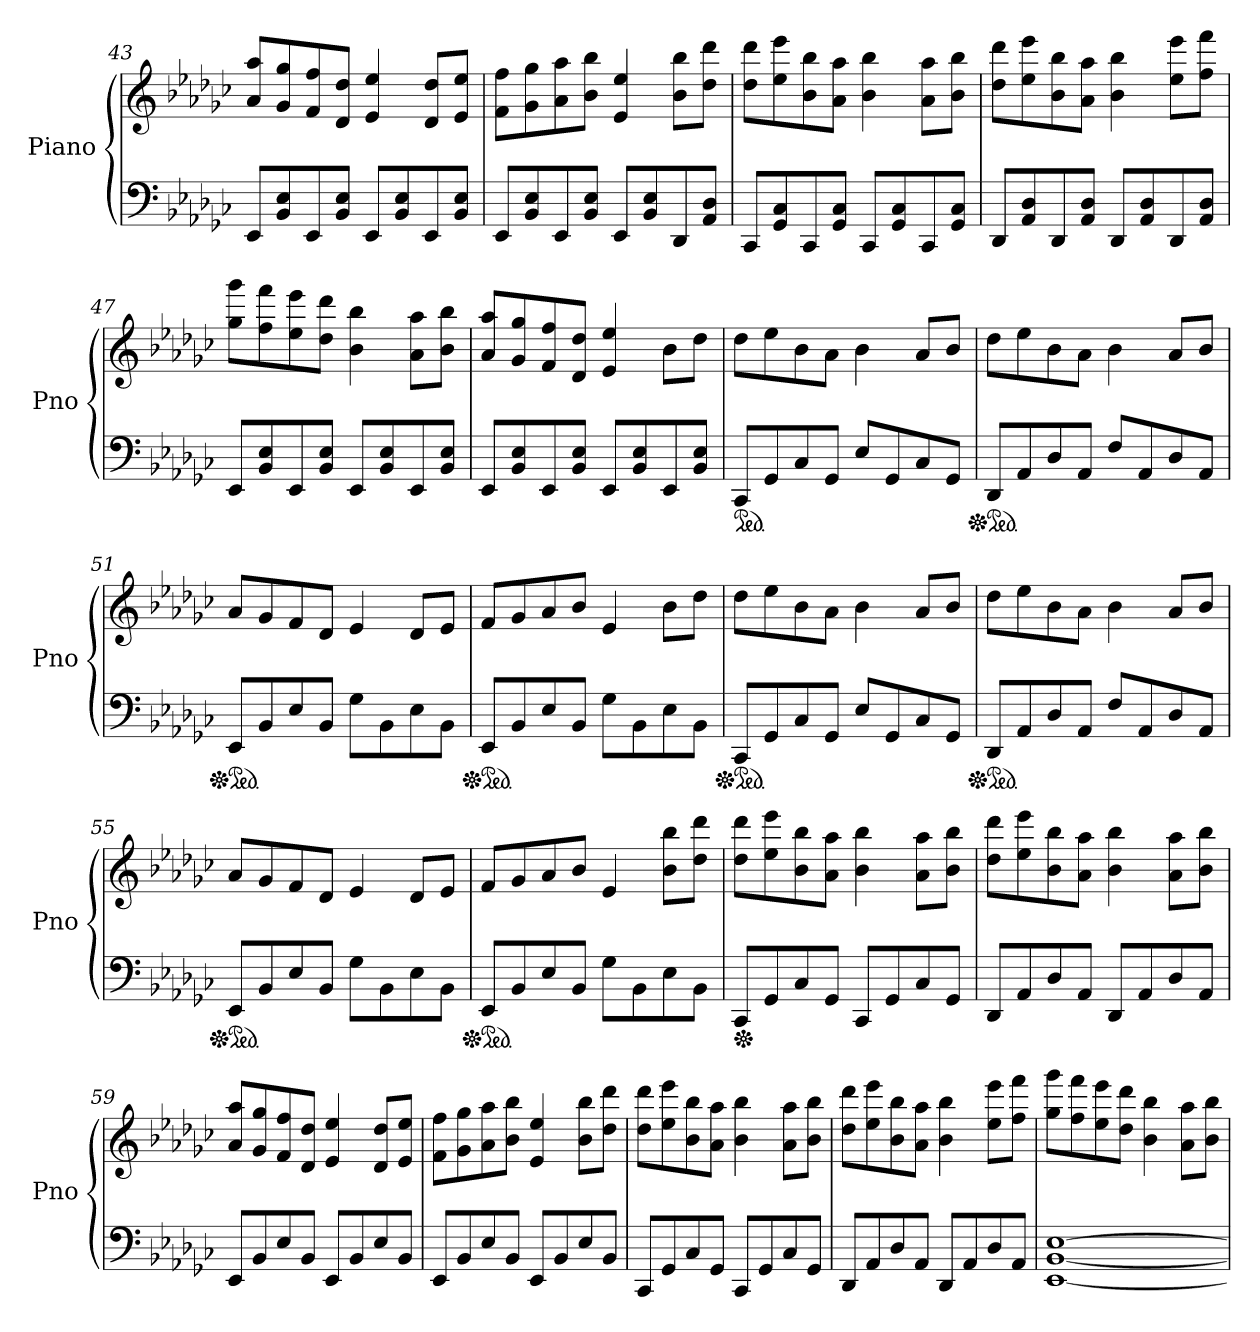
**kern	**kern
*part2	*part1
*staff2	*staff1
*I"Piano	*I"Piano
*I'Pno	*I'Pno
*clefF4	*clefG2
*k[b-e-a-d-g-c-]	*k[b-e-a-d-g-c-]
*G-:	*G-:
=43	=43
8EE-/L	8a-/ 8aa-/L
8BB-/ 8E-/	8g-/ 8gg-/
8EE-/	8f/ 8ff/
8BB-/ 8E-/J	8d-/ 8dd-/J
8EE-/L	4e-/ 4ee-/
8BB-/ 8E-/	.
8EE-/	8d-/ 8dd-/L
8BB-/ 8E-/J	8e-/ 8ee-/J
=44	=44
8EE-/L	8f\ 8ff\L
8BB-/ 8E-/	8g-\ 8gg-\
8EE-/	8a-\ 8aa-\
8BB-/ 8E-/J	8b-\ 8bb-\J
8EE-/L	4e-/ 4ee-/
8BB-/ 8E-/	.
8DD-/	8b-\ 8bb-\L
8AA-/ 8D-/J	8dd-\ 8ddd-\J
=45	=45
8CC-/L	8dd-\ 8ddd-\L
8GG-/ 8C-/	8ee-\ 8eee-\
8CC-/	8b-\ 8bb-\
8GG-/ 8C-/J	8a-\ 8aa-\J
8CC-/L	4b-\ 4bb-\
8GG-/ 8C-/	.
8CC-/	8a-\ 8aa-\L
8GG-/ 8C-/J	8b-\ 8bb-\J
!!LO:LB:g=z
=46	=46
8DD-/L	8dd-\ 8ddd-\L
8AA-/ 8D-/	8ee-\ 8eee-\
8DD-/	8b-\ 8bb-\
8AA-/ 8D-/J	8a-\ 8aa-\J
8DD-/L	4b-\ 4bb-\
8AA-/ 8D-/	.
8DD-/	8ee-\ 8eee-\L
8AA-/ 8D-/J	8ff\ 8fff\J
=47	=47
8EE-/L	8gg-\ 8ggg-\L
8BB-/ 8E-/	8ff\ 8fff\
8EE-/	8ee-\ 8eee-\
8BB-/ 8E-/J	8dd-\ 8ddd-\J
8EE-/L	4b-\ 4bb-\
8BB-/ 8E-/	.
8EE-/	8a-\ 8aa-\L
8BB-/ 8E-/J	8b-\ 8bb-\J
=48	=48
8EE-/L	8a-/ 8aa-/L
8BB-/ 8E-/	8g-/ 8gg-/
8EE-/	8f/ 8ff/
8BB-/ 8E-/J	8d-/ 8dd-/J
8EE-/L	4e-/ 4ee-/
8BB-/ 8E-/	.
8EE-/	8b-\L
8BB-/ 8E-/J	8dd-\J
=49	=49
*ped	*
8CC-/L	8dd-\L
8GG-/	8ee-\
8C-/	8b-\
8GG-/J	8a-\J
8E-/L	4b-\
8GG-/	.
8C-/	8a-/L
8GG-/J	8b-/J
=50	=50
*Xped	*
*ped	*
8DD-/L	8dd-\L
8AA-/	8ee-\
8D-/	8b-\
8AA-/J	8a-\J
8F/L	4b-\
8AA-/	.
8D-/	8a-/L
8AA-/J	8b-/J
!!LO:LB:g=z
=51	=51
*Xped	*
*ped	*
8EE-/L	8a-/L
8BB-/	8g-/
8E-/	8f/
8BB-/J	8d-/J
8G-\L	4e-/
8BB-\	.
8E-\	8d-/L
8BB-\J	8e-/J
=52	=52
*Xped	*
*ped	*
8EE-/L	8f/L
8BB-/	8g-/
8E-/	8a-/
8BB-/J	8b-/J
8G-\L	4e-/
8BB-\	.
8E-\	8b-\L
8BB-\J	8dd-\J
=53	=53
*Xped	*
*ped	*
8CC-/L	8dd-\L
8GG-/	8ee-\
8C-/	8b-\
8GG-/J	8a-\J
8E-/L	4b-\
8GG-/	.
8C-/	8a-/L
8GG-/J	8b-/J
=54	=54
*Xped	*
*ped	*
8DD-/L	8dd-\L
8AA-/	8ee-\
8D-/	8b-\
8AA-/J	8a-\J
8F/L	4b-\
8AA-/	.
8D-/	8a-/L
8AA-/J	8b-/J
=55	=55
*Xped	*
*ped	*
8EE-/L	8a-/L
8BB-/	8g-/
8E-/	8f/
8BB-/J	8d-/J
8G-\L	4e-/
8BB-\	.
8E-\	8d-/L
8BB-\J	8e-/J
!!LO:PB:g=z
=56	=56
*Xped	*
*ped	*
8EE-/L	8f/L
8BB-/	8g-/
8E-/	8a-/
8BB-/J	8b-/J
8G-\L	4e-/
8BB-\	.
8E-\	8b-\ 8bb-\L
8BB-\J	8dd-\ 8ddd-\J
=57	=57
*Xped	*
8CC-/L	8dd-\ 8ddd-\L
8GG-/	8ee-\ 8eee-\
8C-/	8b-\ 8bb-\
8GG-/J	8a-\ 8aa-\J
8CC-/L	4b-\ 4bb-\
8GG-/	.
8C-/	8a-\ 8aa-\L
8GG-/J	8b-\ 8bb-\J
=58	=58
8DD-/L	8dd-\ 8ddd-\L
8AA-/	8ee-\ 8eee-\
8D-/	8b-\ 8bb-\
8AA-/J	8a-\ 8aa-\J
8DD-/L	4b-\ 4bb-\
8AA-/	.
8D-/	8a-\ 8aa-\L
8AA-/J	8b-\ 8bb-\J
=59	=59
8EE-/L	8a-/ 8aa-/L
8BB-/	8g-/ 8gg-/
8E-/	8f/ 8ff/
8BB-/J	8d-/ 8dd-/J
8EE-/L	4e-/ 4ee-/
8BB-/	.
8E-/	8d-/ 8dd-/L
8BB-/J	8e-/ 8ee-/J
=60	=60
8EE-/L	8f\ 8ff\L
8BB-/	8g-\ 8gg-\
8E-/	8a-\ 8aa-\
8BB-/J	8b-\ 8bb-\J
8EE-/L	4e-/ 4ee-/
8BB-/	.
8E-/	8b-\ 8bb-\L
8BB-/J	8dd-\ 8ddd-\J
!!LO:LB:g=z
=61	=61
8CC-/L	8dd-\ 8ddd-\L
8GG-/	8ee-\ 8eee-\
8C-/	8b-\ 8bb-\
8GG-/J	8a-\ 8aa-\J
8CC-/L	4b-\ 4bb-\
8GG-/	.
8C-/	8a-\ 8aa-\L
8GG-/J	8b-\ 8bb-\J
=62	=62
8DD-/L	8dd-\ 8ddd-\L
8AA-/	8ee-\ 8eee-\
8D-/	8b-\ 8bb-\
8AA-/J	8a-\ 8aa-\J
8DD-/L	4b-\ 4bb-\
8AA-/	.
8D-/	8ee-\ 8eee-\L
8AA-/J	8ff\ 8fff\J
=63	=63
[1EE- [1BB- [1E-	8gg-\ 8ggg-\L
.	8ff\ 8fff\
.	8ee-\ 8eee-\
.	8dd-\ 8ddd-\J
.	4b-\ 4bb-\
.	8a-\ 8aa-\L
.	8b-\ 8bb-\J
=	=
*-	*-
